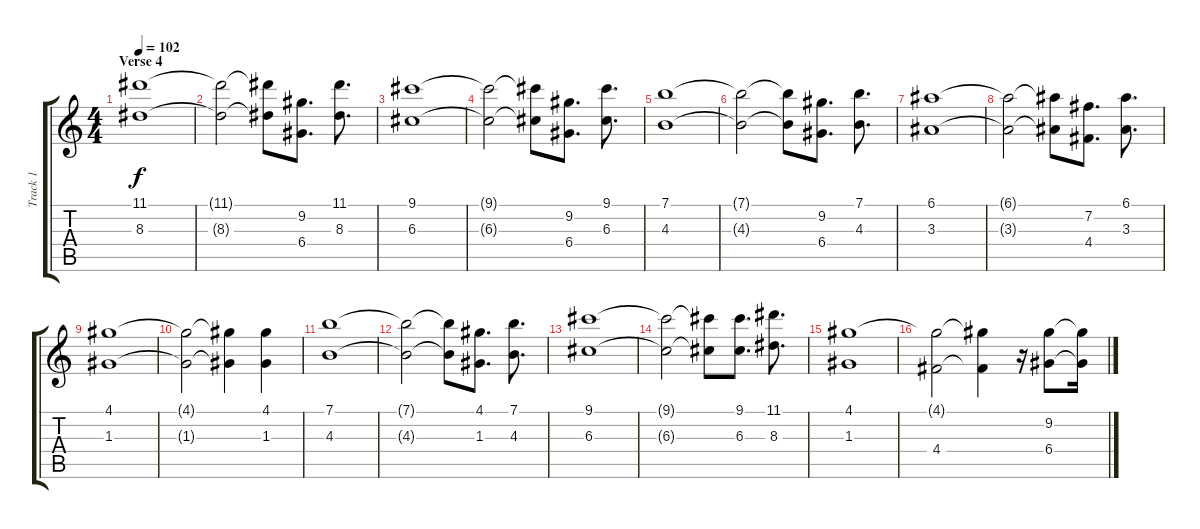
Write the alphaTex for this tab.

\track ("Track 1" "Track 1") {instrument overdrivenguitar}
\staff {score tabs}
\tuning (E4 B3 G3 D3 A2 E2) {hide}
\ts (4 4)
\section ("" "Verse 4")
\tempo 102
\clef g2
\ks c
(11.1 8.3).1{dy f} |
(11.1{t} 8.3{t}).2 (11.1{t} 8.3{t}).8 (9.2 6.4).8{d} (11.1 8.3).8{d} |
(9.1 6.3).1 |
(9.1{t} 6.3{t}).2 (9.1{t} 6.3{t}).8 (9.2 6.4).8{d} (9.1 6.3).8{d} |
(7.1 4.3).1 |
(7.1{t} 4.3{t}).2 (7.1{t} 4.3{t}).8 (9.2 6.4).8{d} (7.1 4.3).8{d} |
(6.1 3.3).1 |
(6.1{t} 3.3{t}).2 (6.1{t} 3.3{t}).8 (7.2 4.4).8{d} (6.1 3.3).8{d} |
(4.1 1.3).1 |
(4.1{t} 1.3{t}).2 (4.1{t} 1.3{t}).4 (4.1 1.3).4 |
(7.1 4.3).1 |
(7.1{t} 4.3{t}).2 (7.1{t} 4.3{t}).8 (4.1 1.3).8{d} (7.1 4.3).8{d} |
(9.1 6.3).1 |
(9.1{t} 6.3{t}).2 (9.1{t} 6.3{t}).8 (9.1 6.3).8{d} (11.1 8.3).8{d} |
(4.1 1.3).1 |
(4.1{t} 4.4).2 (4.1{t} 4.4{t}).4 r.16 (9.2 6.4).8 (9.2{t} 6.4{t}).16
